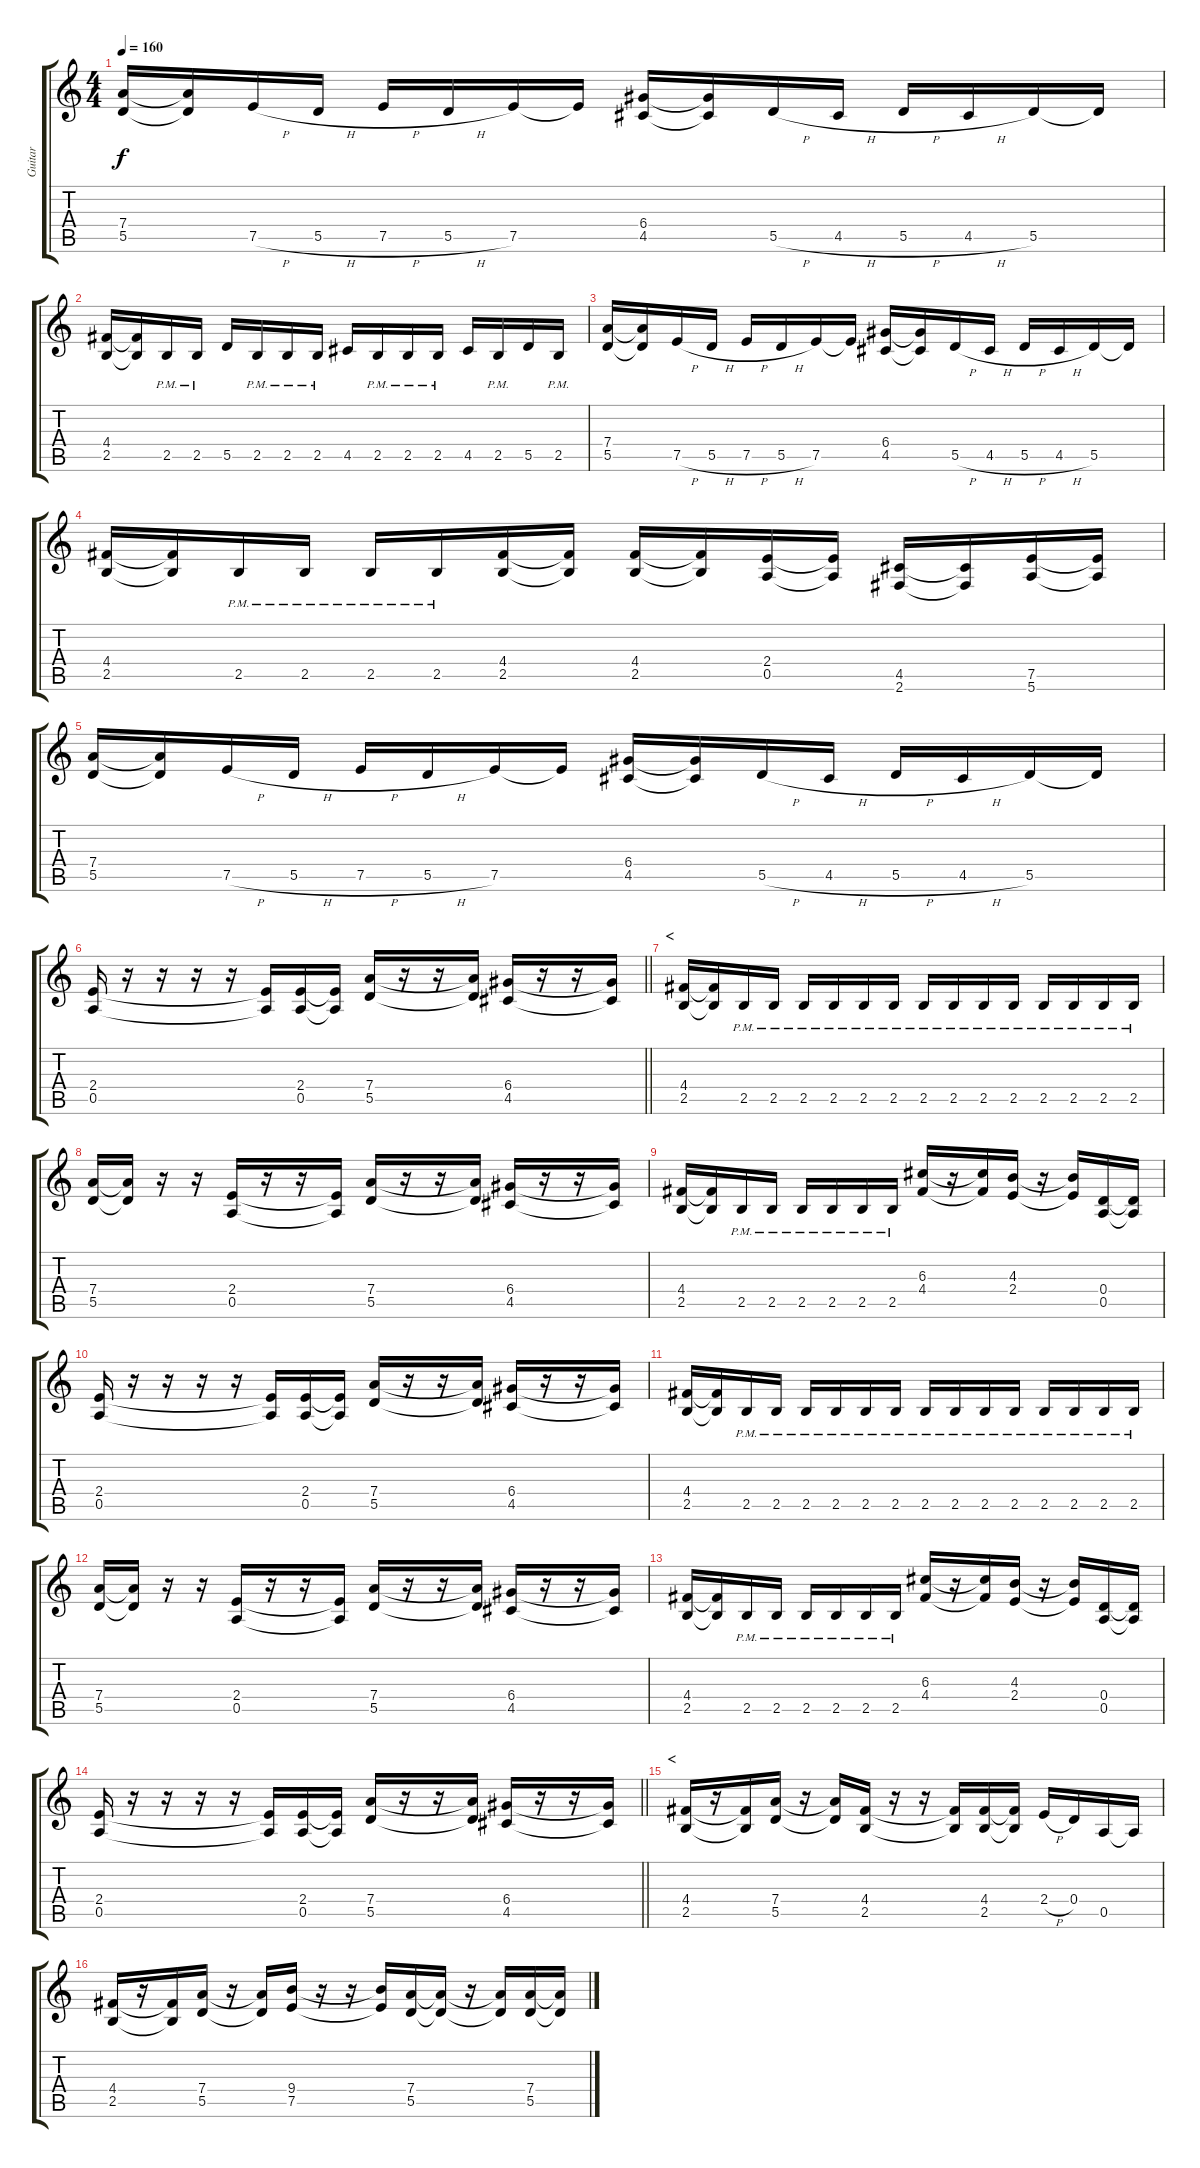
\track ("Guitar" "Guitar") {instrument distortionguitar}
\staff {score tabs}
\tuning (E4 B3 G3 D3 A2 E2) {hide}
\ts (4 4)
\tempo 160
\clef g2
\ks c
(7.4 5.5).16{dy f} (7.4{t} 5.5{t}).16 7.5{h}.16 5.5{h}.16 7.5{h}.16 5.5{h}.16 7.5.16 7.5{t}.16 (6.4 4.5).16 (6.4{t} 4.5{t}).16 5.5{h}.16 4.5{h}.16 5.5{h}.16 4.5{h}.16 5.5.16 5.5{t}.16 |
(4.4 2.5).16 (4.4{t} 2.5{t}).16 2.5{pm}.16 2.5{pm}.16 5.5.16 2.5{pm}.16 2.5{pm}.16 2.5{pm}.16 4.5.16 2.5{pm}.16 2.5{pm}.16 2.5{pm}.16 4.5.16 2.5{pm}.16 5.5.16 2.5{pm}.16 |
(7.4 5.5).16 (7.4{t} 5.5{t}).16 7.5{h}.16 5.5{h}.16 7.5{h}.16 5.5{h}.16 7.5.16 7.5{t}.16 (6.4 4.5).16 (6.4{t} 4.5{t}).16 5.5{h}.16 4.5{h}.16 5.5{h}.16 4.5{h}.16 5.5.16 5.5{t}.16 |
(4.4 2.5).16 (4.4{t} 2.5{t}).16 2.5{pm}.16 2.5{pm}.16 2.5{pm}.16 2.5{pm}.16 (4.4 2.5).16 (4.4{t} 2.5{t}).16 (4.4 2.5).16 (4.4{t} 2.5{t}).16 (2.4 0.5).16 (2.4{t} 0.5{t}).16 (4.5 2.6).16 (4.5{t} 2.6{t}).16 (7.5 5.6).16 (7.5{t} 5.6{t}).16 |
(7.4 5.5).16 (7.4{t} 5.5{t}).16 7.5{h}.16 5.5{h}.16 7.5{h}.16 5.5{h}.16 7.5.16 7.5{t}.16 (6.4 4.5).16 (6.4{t} 4.5{t}).16 5.5{h}.16 4.5{h}.16 5.5{h}.16 4.5{h}.16 5.5.16 5.5{t}.16 |
\barLineRight lightlight
(2.4 0.5).16 r.16 r.16 r.16 r.16 (2.4{t} 0.5{t}).16 (2.4 0.5).16 (2.4{t} 0.5{t}).16 (7.4 5.5).16 r.16 r.16 (7.4{t} 5.5{t}).16 (6.4 4.5).16 r.16 r.16 (6.4{t} 4.5{t}).16 |
\section ("" "<")
(4.4 2.5).16 (4.4{t} 2.5{t}).16 2.5{pm}.16 2.5{pm}.16 2.5{pm}.16 2.5{pm}.16 2.5{pm}.16 2.5{pm}.16 2.5{pm}.16 2.5{pm}.16 2.5{pm}.16 2.5{pm}.16 2.5{pm}.16 2.5{pm}.16 2.5{pm}.16 2.5{pm}.16 |
(7.4 5.5).16 (7.4{t} 5.5{t}).16 r.16 r.16 (2.4 0.5).16 r.16 r.16 (2.4{t} 0.5{t}).16 (7.4 5.5).16 r.16 r.16 (7.4{t} 5.5{t}).16 (6.4 4.5).16 r.16 r.16 (6.4{t} 4.5{t}).16 |
(4.4 2.5).16 (4.4{t} 2.5{t}).16 2.5{pm}.16 2.5{pm}.16 2.5{pm}.16 2.5{pm}.16 2.5{pm}.16 2.5{pm}.16 (6.3 4.4).16 r.16 (6.3{t} 4.4{t}).16 (4.3 2.4).16 r.16 (4.3{t} 2.4{t}).16 (0.4 0.5).16 (0.4{t} 0.5{t}).16 |
(2.4 0.5).16 r.16 r.16 r.16 r.16 (2.4{t} 0.5{t}).16 (2.4 0.5).16 (2.4{t} 0.5{t}).16 (7.4 5.5).16 r.16 r.16 (7.4{t} 5.5{t}).16 (6.4 4.5).16 r.16 r.16 (6.4{t} 4.5{t}).16 |
(4.4 2.5).16 (4.4{t} 2.5{t}).16 2.5{pm}.16 2.5{pm}.16 2.5{pm}.16 2.5{pm}.16 2.5{pm}.16 2.5{pm}.16 2.5{pm}.16 2.5{pm}.16 2.5{pm}.16 2.5{pm}.16 2.5{pm}.16 2.5{pm}.16 2.5{pm}.16 2.5{pm}.16 |
(7.4 5.5).16 (7.4{t} 5.5{t}).16 r.16 r.16 (2.4 0.5).16 r.16 r.16 (2.4{t} 0.5{t}).16 (7.4 5.5).16 r.16 r.16 (7.4{t} 5.5{t}).16 (6.4 4.5).16 r.16 r.16 (6.4{t} 4.5{t}).16 |
(4.4 2.5).16 (4.4{t} 2.5{t}).16 2.5{pm}.16 2.5{pm}.16 2.5{pm}.16 2.5{pm}.16 2.5{pm}.16 2.5{pm}.16 (6.3 4.4).16 r.16 (6.3{t} 4.4{t}).16 (4.3 2.4).16 r.16 (4.3{t} 2.4{t}).16 (0.4 0.5).16 (0.4{t} 0.5{t}).16 |
\barLineRight lightlight
(2.4 0.5).16 r.16 r.16 r.16 r.16 (2.4{t} 0.5{t}).16 (2.4 0.5).16 (2.4{t} 0.5{t}).16 (7.4 5.5).16 r.16 r.16 (7.4{t} 5.5{t}).16 (6.4 4.5).16 r.16 r.16 (6.4{t} 4.5{t}).16 |
\section ("" "<")
(4.4 2.5).16 r.16 (4.4{t} 2.5{t}).16 (7.4 5.5).16 r.16 (7.4{t} 5.5{t}).16 (4.4 2.5).16 r.16 r.16 (4.4{t} 2.5{t}).16 (4.4 2.5).16 (4.4{t} 2.5{t}).16 2.4{h}.16 0.4.16 0.5.16 0.5{t}.16 |
(4.4 2.5).16 r.16 (4.4{t} 2.5{t}).16 (7.4 5.5).16 r.16 (7.4{t} 5.5{t}).16 (9.4 7.5).16 r.16 r.16 (9.4{t} 7.5{t}).16 (7.4 5.5).16 (7.4{t} 5.5{t}).16 r.16 (7.4{t} 5.5{t}).16 (7.4 5.5).16 (7.4{t} 5.5{t}).16
